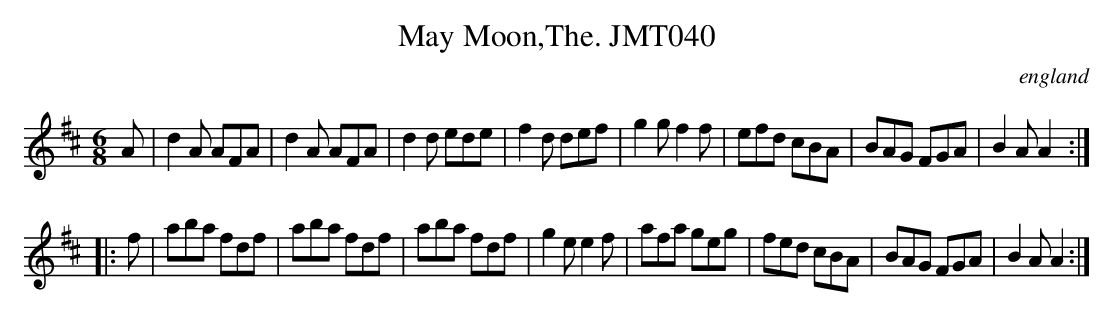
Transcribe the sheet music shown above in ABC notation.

X:1
T:May Moon,The. JMT040
O:england
M:6/8
L:1/8
K:D
A|d2A AFA|d2A AFA|d2d ede|f2d def|g2g f2f|efd cBA|BAG FGA|B2A A2:|
|:f|aba fdf|aba fdf|aba fdf|g2e e2f|afa geg|fed cBA|BAG FGA|B2A A2:|
